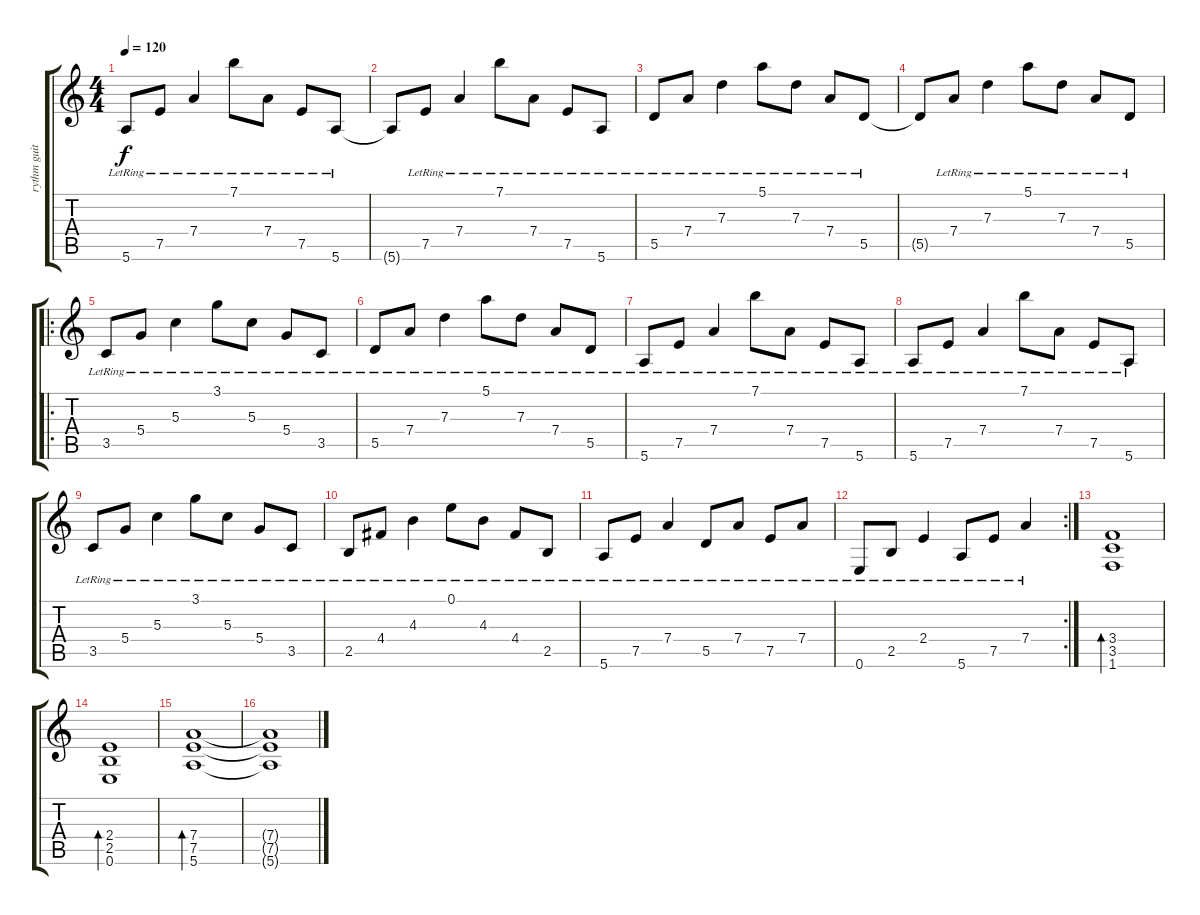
\track ("rythm guitar" "rythm guit") {instrument electricguitarclean}
\staff {score tabs}
\tuning (E4 B3 G3 D3 A2 E2) {hide}
\ts (4 4)
\tempo 120
\clef g2
\ks c
5.6{lr}.8{dy f} 7.5{lr}.8 7.4{lr}.4 7.1{lr}.8 7.4{lr}.8 7.5{lr}.8 5.6{lr}.8 |
5.6{t}.8 7.5{lr}.8 7.4{lr}.4 7.1{lr}.8 7.4{lr}.8 7.5{lr}.8 5.6{lr}.8 |
5.5{lr}.8 7.4{lr}.8 7.3{lr}.4 5.1{lr}.8 7.3{lr}.8 7.4{lr}.8 5.5{lr}.8 |
5.5{t}.8 7.4{lr}.8 7.3{lr}.4 5.1{lr}.8 7.3{lr}.8 7.4{lr}.8 5.5{lr}.8 |
\ro
3.5{lr}.8 5.4{lr}.8 5.3{lr}.4 3.1{lr}.8 5.3{lr}.8 5.4{lr}.8 3.5{lr}.8 |
5.5{lr}.8 7.4{lr}.8 7.3{lr}.4 5.1{lr}.8 7.3{lr}.8 7.4{lr}.8 5.5{lr}.8 |
5.6{lr}.8 7.5{lr}.8 7.4{lr}.4 7.1{lr}.8 7.4{lr}.8 7.5{lr}.8 5.6{lr}.8 |
5.6{lr}.8 7.5{lr}.8 7.4{lr}.4 7.1{lr}.8 7.4{lr}.8 7.5{lr}.8 5.6{lr}.8 |
3.5{lr}.8 5.4{lr}.8 5.3{lr}.4 3.1{lr}.8 5.3{lr}.8 5.4{lr}.8 3.5{lr}.8 |
2.5{lr}.8 4.4{lr}.8 4.3{lr}.4 0.1{lr}.8 4.3{lr}.8 4.4{lr}.8 2.5{lr}.8 |
5.6{lr}.8 7.5{lr}.8 7.4{lr}.4 5.5{lr}.8 7.4{lr}.8 7.5{lr}.8 7.4{lr}.8 |
\rc 2
0.6{lr}.8 2.5{lr}.8 2.4{lr}.4 5.6{lr}.8 7.5{lr}.8 7.4{lr}.4 |
(3.4 3.5 1.6).1{bd 240} |
(2.4 2.5 0.6).1{bd 240} |
(7.4 7.5 5.6).1{bd 240} |
(7.4{t} 7.5{t} 5.6{t}).1
